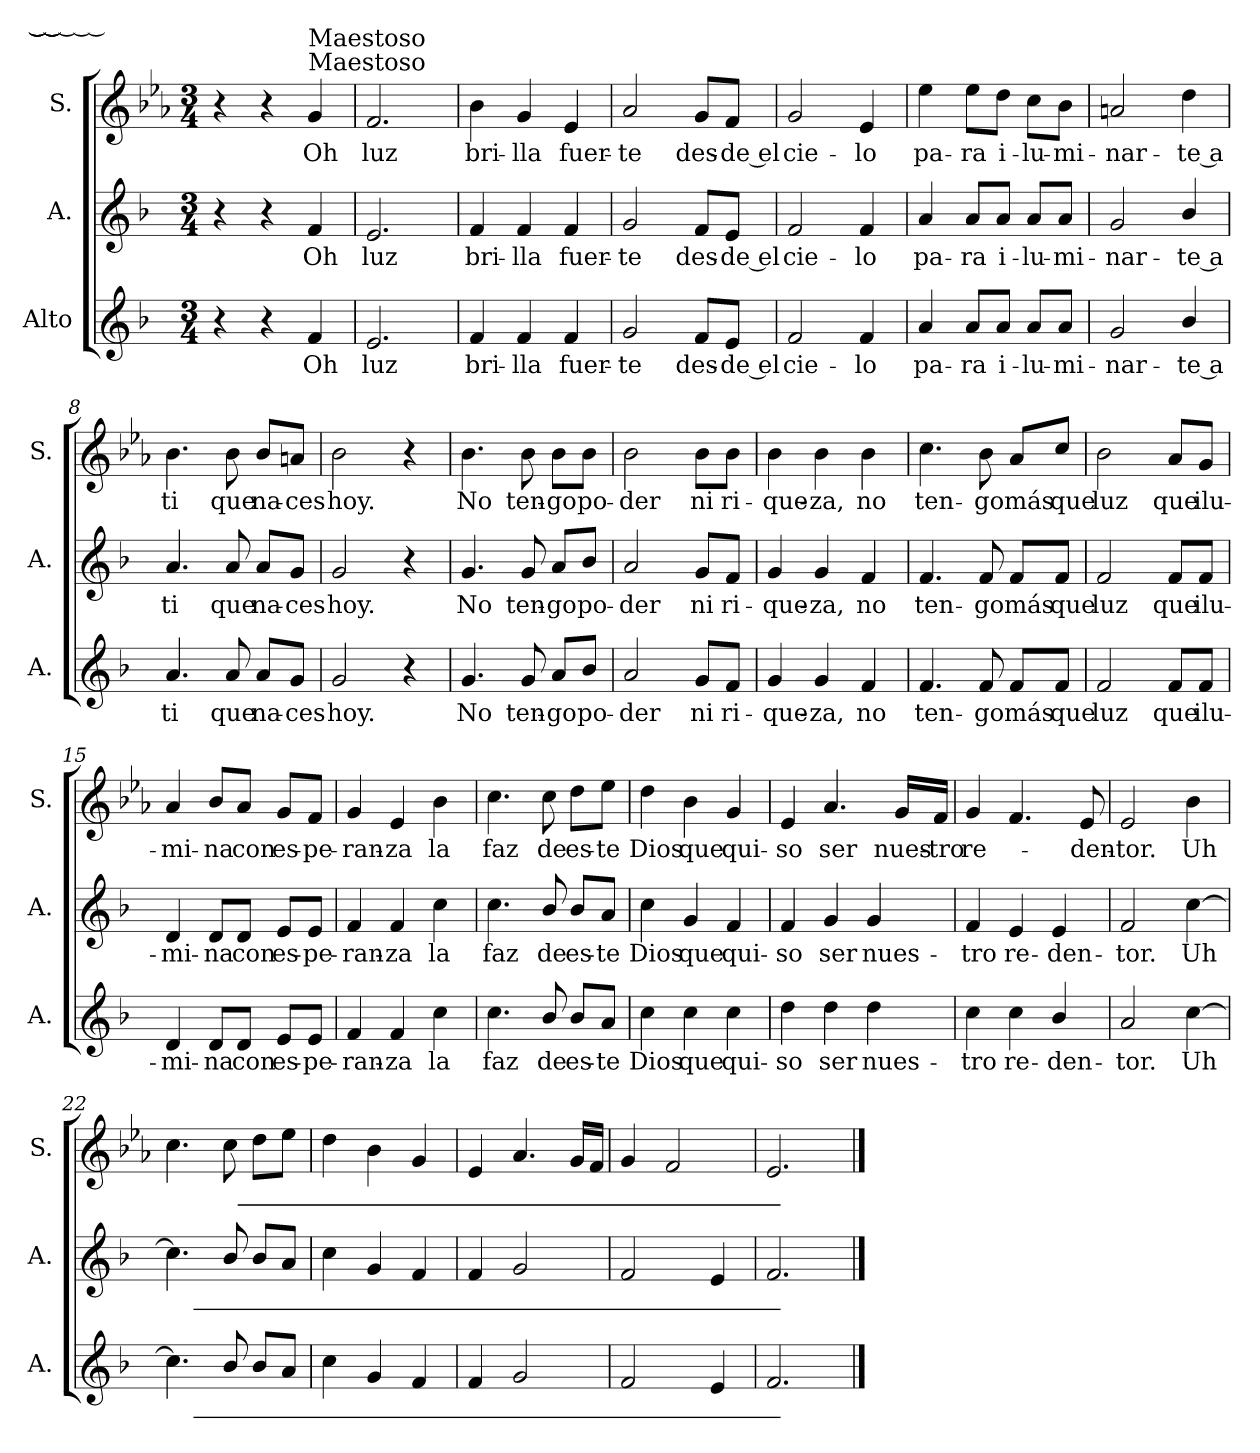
**kern	**text	**kern	**text	**kern	**text
*part3	*part3	*part2	*part2	*part1	*part1
*staff3	*staff3	*staff2	*staff2	*staff1	*staff1
*I"Alto	*	*I"A.	*	*I"S.	*
*I'A.	*	*I'A.	*	*I'S.	*
*clefG2	*	*clefG2	*	*clefG2	*
*ITrd1c2	*	*ITrd1c2	*	*	*
*k[b-e-a-]	*	*k[b-e-a-]	*	*k[b-e-a-]	*
*E-:	*	*E-:	*	*E-:	*
*M3/4	*	*M3/4	*	*M3/4	*
=1	=1	=1	=1	=1	=1
4r	.	4r	.	4r	.
4r	.	4r	.	4r	.
!	!	!	!	!LO:TX:a:t=Maestoso	!
!	!	!	!	!LO:TX:a:t=Maestoso	!
4e-/	Oh	4e-/	Oh	4g/	Oh
=2	=2	=2	=2	=2	=2
2.d/	luz	2.d/	luz	2.f/	luz
=3	=3	=3	=3	=3	=3
4e-/	bri-	4e-/	bri-	4b-\	bri-
4e-/	-lla	4e-/	-lla	4g/	-lla
4e-/	fuer-	4e-/	fuer-	4e-/	fuer-
=4	=4	=4	=4	=4	=4
2f/	-te	2f/	-te	2a-/	-te
8e-/L	des-	8e-/L	des-	8g/L	des-
8d/J	-de el	8d/J	-de el	8f/J	-de el
=5	=5	=5	=5	=5	=5
2e-/	cie-	2e-/	cie-	2g/	cie-
4e-/	-lo	4e-/	-lo	4e-/	-lo
=6	=6	=6	=6	=6	=6
4g/	pa-	4g/	pa-	4ee-\	pa-
8g/L	-ra	8g/L	-ra	8ee-\L	-ra
8g/J	i-	8g/J	i-	8dd\J	i-
8g/L	-lu-	8g/L	-lu-	8cc\L	-lu-
8g/J	-mi-	8g/J	-mi-	8b-\J	-mi-
=7	=7	=7	=7	=7	=7
2f/	-nar-	2f/	-nar-	2an/	-nar-
4a-/	-te a	4a-/	-te a	4dd\	-te a
!!LO:LB:g=z
=8	=8	=8	=8	=8	=8
4.g/	ti	4.g/	ti	4.b-\	ti
8g/	que	8g/	que	8b-\	que
8g/L	na-	8g/L	na-	8b-/L	na-
8f/J	-ces	8f/J	-ces	8an/J	-ces
=9	=9	=9	=9	=9	=9
2f/	hoy.	2f/	hoy.	2b-\	hoy.
4r	.	4r	.	4r	.
=10	=10	=10	=10	=10	=10
4.f/	No	4.f/	No	4.b-\	No
8f/	ten-	8f/	ten-	8b-\	ten-
8g/L	-go	8g/L	-go	8b-\L	-go
8a-/J	po-	8a-/J	po-	8b-\J	po-
=11	=11	=11	=11	=11	=11
2g/	-der	2g/	-der	2b-\	-der
8f/L	ni	8f/L	ni	8b-\L	ni
8e-/J	ri-	8e-/J	ri-	8b-\J	ri-
=12	=12	=12	=12	=12	=12
4f/	-que-	4f/	-que-	4b-\	-que-
4f/	-za,	4f/	-za,	4b-\	-za,
4e-/	no	4e-/	no	4b-\	no
=13	=13	=13	=13	=13	=13
4.e-/	ten-	4.e-/	ten-	4.cc\	ten-
8e-/	-go	8e-/	-go	8b-\	-go
8e-/L	más	8e-/L	más	8a-/L	más
8e-/J	que	8e-/J	que	8cc/J	que
!!LO:LB:g=z
=14	=14	=14	=14	=14	=14
2e-/	luz	2e-/	luz	2b-\	luz
8e-/L	que	8e-/L	que	8a-/L	que
8e-/J	ilu-	8e-/J	ilu-	8g/J	ilu-
=15	=15	=15	=15	=15	=15
4c/	-mi-	4c/	-mi-	4a-/	-mi-
8c/L	-na	8c/L	-na	8b-/L	-na
8c/J	con	8c/J	con	8a-/J	con
8d/L	es-	8d/L	es-	8g/L	es-
8d/J	-pe-	8d/J	-pe-	8f/J	-pe-
=16	=16	=16	=16	=16	=16
4e-/	-ran-	4e-/	-ran-	4g/	-ran-
4e-/	-za	4e-/	-za	4e-/	-za
4b-\	la	4b-\	la	4b-\	la
=17	=17	=17	=17	=17	=17
4.b-\	faz	4.b-\	faz	4.cc\	faz
8a-/	de	8a-/	de	8cc\	de
8a-/L	es-	8a-/L	es-	8dd\L	es-
8g/J	-te	8g/J	-te	8ee-\J	-te
=18	=18	=18	=18	=18	=18
4b-\	Dios	4b-\	Dios	4dd\	Dios
4b-\	que	4f/	que	4b-\	que
4b-\	qui-	4e-/	qui-	4g/	qui-
=19	=19	=19	=19	=19	=19
4cc\	-so	4e-/	-so	4e-/	-so
4cc\	ser	4f/	ser	4.a-/	ser
4cc\	nues-	4f/	nues-	.	.
.	.	.	.	16g/LL	nues-
.	.	.	.	16f/JJ	-tro
!!LO:PB:g=z
=20	=20	=20	=20	=20	=20
4b-\	-tro	4e-/	-tro	4g/	re-
4b-\	re-	4d/	re-	4.f/	.
4a-/	-den-	4d/	-den-	.	.
.	.	.	.	8e-/	-den-
=21	=21	=21	=21	=21	=21
2g/	-tor.	2e-/	-tor.	2e-/	-tor.
[4b-\	Uh_	[4b-\	Uh_	4b-\	Uh_
=22	=22	=22	=22	=22	=22
4.b-\]	___	4.b-\]	___	4.cc\	______
8a-/	.	8a-/	.	8cc\	.
8a-/L	.	8a-/L	.	8dd\L	.
8g/J	.	8g/J	.	8ee-\J	.
=23	=23	=23	=23	=23	=23
4b-\	.	4b-\	.	4dd\	.
4f/	.	4f/	.	4b-\	.
4e-/	.	4e-/	.	4g/	.
=24	=24	=24	=24	=24	=24
4e-/	.	4e-/	.	4e-/	.
2f/	.	2f/	.	4.a-/	.
.	.	.	.	16g/LL	.
.	.	.	.	16f/JJ	.
=25	=25	=25	=25	=25	=25
2e-/	.	2e-/	.	4g/	.
.	.	.	.	2f/	.
4d/	.	4d/	.	.	.
=26	=26	=26	=26	=26	=26
2.e-/	.	2.e-/	.	2.e-/	.
==	==	==	==	==	==
*-	*-	*-	*-	*-	*-
